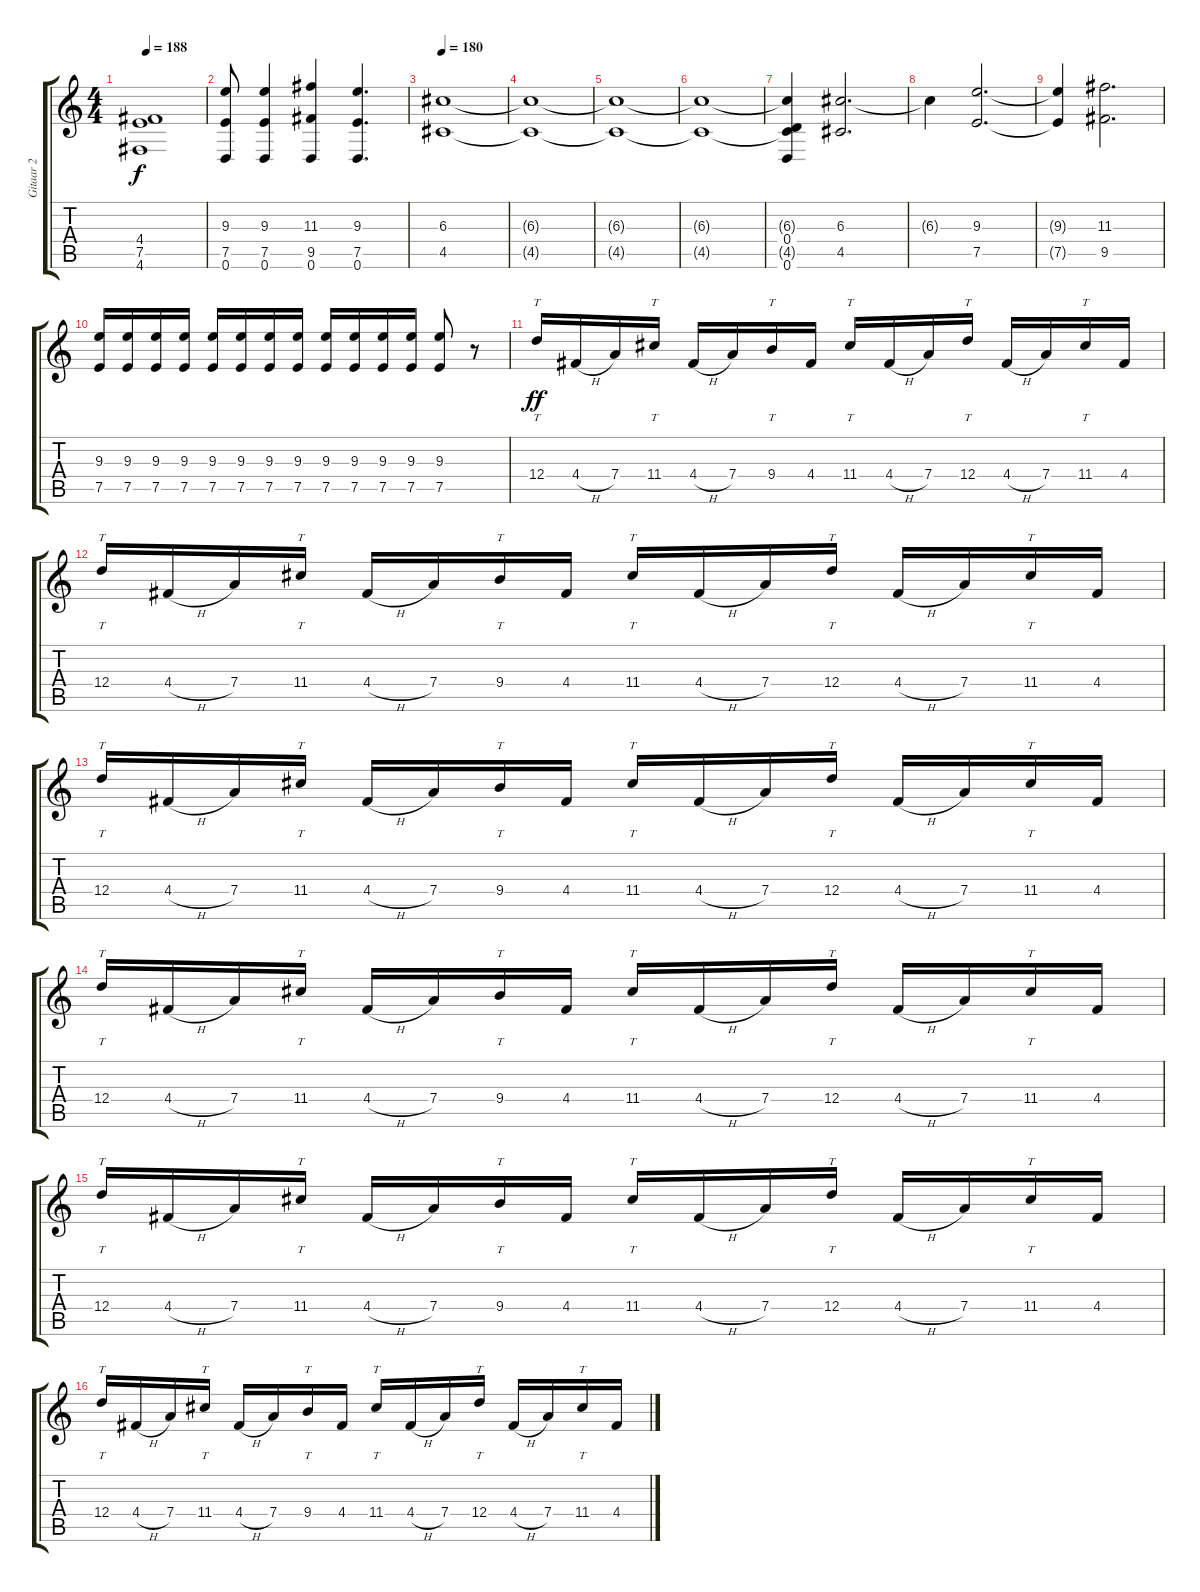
\track ("Gitaar 2" "Gitaar 2") {instrument distortionguitar}
\staff {score tabs}
\tuning (E4 B3 G3 D3 A2 D2) {hide}
\ts (4 4)
\tempo 188
\clef g2
\ks c
(4.4{t} 7.5{t} 4.6{t}).1{dy f} |
(9.3 7.5 0.6).8 (9.3 7.5 0.6).4 (11.3 9.5 0.6).4 (9.3 7.5 0.6).4{d} |
\tempo 180
(6.3 4.5).1 |
(6.3{t} 4.5{t}).1 |
(6.3{t} 4.5{t}).1 |
(6.3{t} 4.5{t}).1 |
(6.3{t} 0.4 4.5{t} 0.6).4 (6.3 4.5).2{d} |
6.3{t}.4 (9.3 7.5).2{d} |
(9.3{t} 7.5{t}).4 (11.3 9.5).2{d} |
(9.3 7.5).16 (9.3 7.5).16 (9.3 7.5).16 (9.3 7.5).16 (9.3 7.5).16 (9.3 7.5).16 (9.3 7.5).16 (9.3 7.5).16 (9.3 7.5).16 (9.3 7.5).16 (9.3 7.5).16 (9.3 7.5).16 (9.3 7.5).8 r.8 |
12.4.16{tt dy ff} 4.4{h}.16 7.4.16 11.4.16{tt} 4.4{h}.16 7.4.16 9.4.16{tt} 4.4.16 11.4.16{tt} 4.4{h}.16 7.4.16 12.4.16{tt} 4.4{h}.16 7.4.16 11.4.16{tt} 4.4.16 |
12.4.16{tt} 4.4{h}.16 7.4.16 11.4.16{tt} 4.4{h}.16 7.4.16 9.4.16{tt} 4.4.16 11.4.16{tt} 4.4{h}.16 7.4.16 12.4.16{tt} 4.4{h}.16 7.4.16 11.4.16{tt} 4.4.16 |
12.4.16{tt} 4.4{h}.16 7.4.16 11.4.16{tt} 4.4{h}.16 7.4.16 9.4.16{tt} 4.4.16 11.4.16{tt} 4.4{h}.16 7.4.16 12.4.16{tt} 4.4{h}.16 7.4.16 11.4.16{tt} 4.4.16 |
12.4.16{tt} 4.4{h}.16 7.4.16 11.4.16{tt} 4.4{h}.16 7.4.16 9.4.16{tt} 4.4.16 11.4.16{tt} 4.4{h}.16 7.4.16 12.4.16{tt} 4.4{h}.16 7.4.16 11.4.16{tt} 4.4.16 |
12.4.16{tt} 4.4{h}.16 7.4.16 11.4.16{tt} 4.4{h}.16 7.4.16 9.4.16{tt} 4.4.16 11.4.16{tt} 4.4{h}.16 7.4.16 12.4.16{tt} 4.4{h}.16 7.4.16 11.4.16{tt} 4.4.16 |
12.4.16{tt} 4.4{h}.16 7.4.16 11.4.16{tt} 4.4{h}.16 7.4.16 9.4.16{tt} 4.4.16 11.4.16{tt} 4.4{h}.16 7.4.16 12.4.16{tt} 4.4{h}.16 7.4.16 11.4.16{tt} 4.4.16
